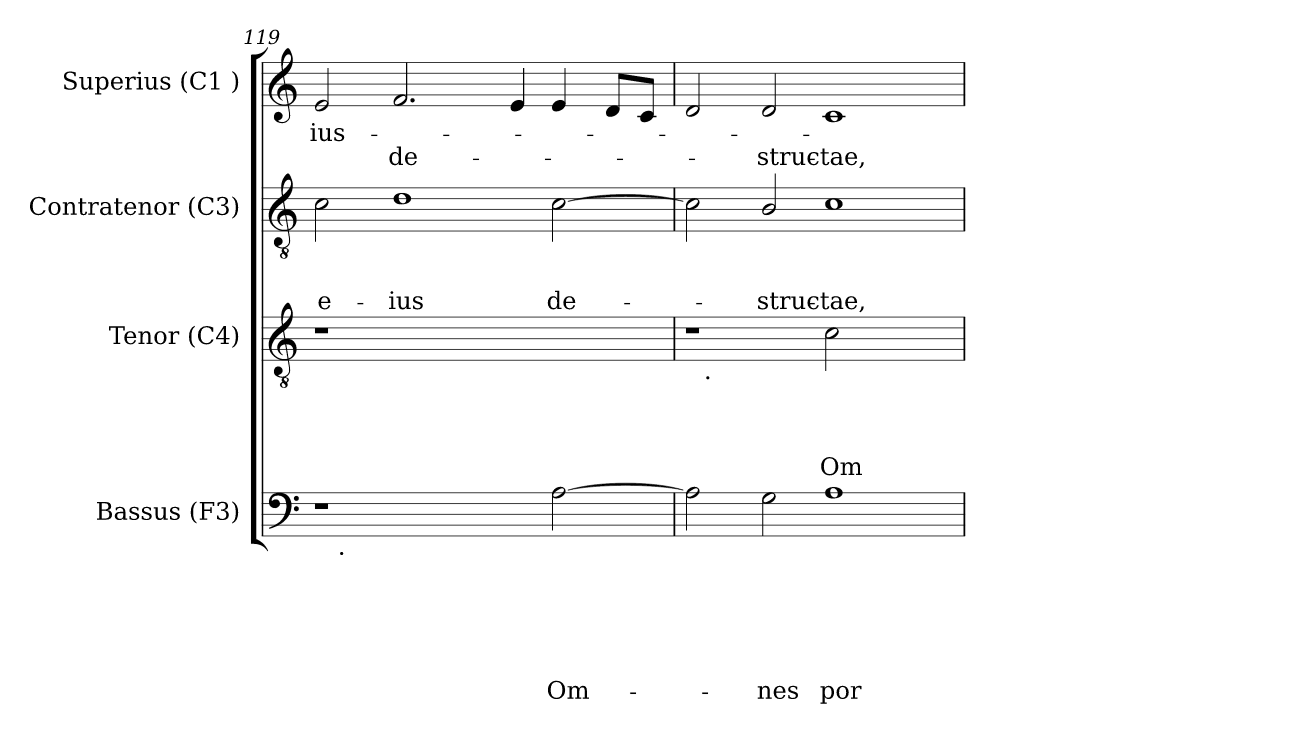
**kern	**text	**text	**text	**text	**text	**text	**kern	**text	**text	**text	**text	**kern	**text	**text	**text	**kern	**text	**text
*part4	*part4	*part4	*part4	*part4	*part4	*part4	*part3	*part3	*part3	*part3	*part3	*part2	*part2	*part2	*part2	*part1	*part1	*part1
*staff4	*staff4	*staff4	*staff4	*staff4	*staff4	*staff4	*staff3	*staff3	*staff3	*staff3	*staff3	*staff2	*staff2	*staff2	*staff2	*staff1	*staff1	*staff1
*I"Bassus (F3)	*	*	*	*	*	*	*I"Tenor (C4)	*	*	*	*	*I"Contratenor (C3)	*	*	*	*I"Superius (C1 )	*	*
*I'Bass.	*	*	*	*	*	*	*I'T.	*	*	*	*	*I'C.	*	*	*	*I'S.	*	*
*clefF4	*	*	*	*	*	*	*clefGv2	*	*	*	*	*clefGv2	*	*	*	*clefG2	*	*
*k[]	*	*	*	*	*	*	*k[]	*	*	*	*	*k[]	*	*	*	*k[]	*	*
*C:	*	*	*	*	*	*	*C:	*	*	*	*	*C:	*	*	*	*C:	*	*
=119	=119	=119	=119	=119	=119	=119	=119	=119	=119	=119	=119	=119	=119	=119	=119	=119	=119	=119
!	!	!	!	!	!	!	!LO:N:vis=1	!	!	!	!	!	!	!	!LO:LY:b	!	!LO:LY:b	!
*^	*	*	*	*	*	*	*	*	*	*	*	*	*	*	*	*	*	*
1r	16.ryy	.	.	.	.	.	.	1r	.	.	.	.	2c\	.	.	e-	2e/	-ius-	.
!	!LO:TX:b:t=.	!	!	!	!	!	!	!	!	!	!	!	!	!	!	!	!	!	!
.	1ryy	.	.	.	.	.	.	.	.	.	.	.	.	.	.	.	.	.	.
!	!	!	!	!	!	!	!	!	!	!	!	!	!	!	!	!LO:LY:b	!	!	!LO:LY:b
.	.	.	.	.	.	.	.	.	.	.	.	.	1d	.	.	-ius	2.f/	.	de-
2ryy	.	.	.	.	.	.	.	1ryy	.	.	.	.	.	.	.	.	.	.	.
.	2ryy	.	.	.	.	.	.	.	.	.	.	.	.	.	.	.	.	.	.
.	.	.	.	.	.	.	.	.	.	.	.	.	.	.	.	.	4e/	.	.
!	!	!	!	!	!	!	!LO:LY:b	!	!	!	!	!	!	!	!	!LO:LY:b	!	!	!
[>2A\	.	.	.	.	.	.	Om-	.	.	.	.	.	[>2c\	.	.	de-	4e/	.	.
.	4ryy	.	.	.	.	.	.	.	.	.	.	.	.	.	.	.	.	.	.
.	.	.	.	.	.	.	.	.	.	.	.	.	.	.	.	.	8d/L	.	.
.	8ryy	.	.	.	.	.	.	.	.	.	.	.	.	.	.	.	.	.	.
.	.	.	.	.	.	.	.	.	.	.	.	.	.	.	.	.	8c/J	.	.
.	32ryy	.	.	.	.	.	.	.	.	.	.	.	.	.	.	.	.	.	.
*v	*v	*	*	*	*	*	*	*	*	*	*	*	*	*	*	*	*	*	*
=120	=120	=120	=120	=120	=120	=120	=120	=120	=120	=120	=120	=120	=120	=120	=120	=120	=120	=120
*	*	*	*	*	*	*	*^	*	*	*	*	*	*	*	*	*	*	*
2A\]	.	.	.	.	.	.	1r	16ryy	.	.	.	.	2c\]	.	.	.	2d/	.	.
!	!	!	!	!	!	!	!	!LO:TX:b:t=.	!	!	!	!	!	!	!	!	!	!	!
.	.	.	.	.	.	.	.	1ryy	.	.	.	.	.	.	.	.	.	.	.
!	!	!	!	!	!	!LO:LY:b	!	!	!	!	!	!	!	!	!	!LO:LY:b	!	!	!LO:LY:b
2G\	.	.	.	.	.	-nes	.	.	.	.	.	.	2B/	.	.	-struc-	2d/	.	-struc-
!	!	!	!	!	!	!LO:LY:b	!	!	!	!	!	!LO:LY:b	!	!	!	!LO:LY:b	!	!	!LO:LY:b
1A	.	.	.	.	.	por-	2c\	.	.	.	.	Om-	1c	.	.	-tae,	1c	.	-tae,
.	.	.	.	.	.	.	.	2...ryy	.	.	.	.	.	.	.	.	.	.	.
.	.	.	.	.	.	.	2ryy	.	.	.	.	.	.	.	.	.	.	.	.
*	*	*	*	*	*	*	*v	*v	*	*	*	*	*	*	*	*	*	*	*
=	=	=	=	=	=	=	=	=	=	=	=	=	=	=	=	=	=	=
*-	*-	*-	*-	*-	*-	*-	*-	*-	*-	*-	*-	*-	*-	*-	*-	*-	*-	*-
